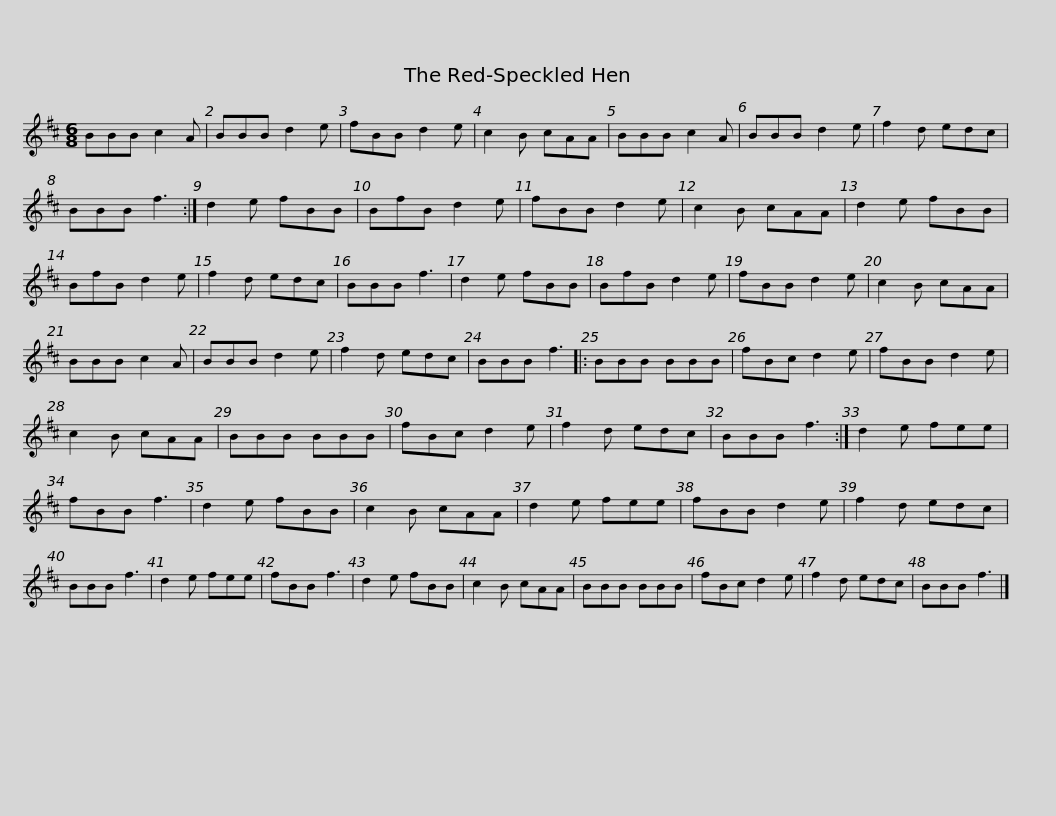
X:1
L:1/8
M:6/8
I:linebreak $
K:Bmin
V:1 treble
V:1
 BBB c2 A | BBB d2 e | fBB d2 e | c2 B cAA | BBB c2 A | %5
 BBB d2 e | f2 d edc | BBB f3 :|$ d2 e fBB | BfB d2 e | %10
 fBB d2 e | c2 B cAA | d2 e fBB | BfB d2 e | f2 d edc | %15
 BBB f3 | d2 e fBB |$ BfB d2 e | fBB d2 e | c2 B cAA | %20
 BBB c2 A | BBB d2 e | f2 d edc | BBB f3 |: BBB BBB |$ %25
 fBc d2 e | fBB d2 e | c2 B cAA | BBB BBB | fBc d2 e | %30
 f2 d edc | BBB f3 :| d2 e fee |$ fBB f3 | d2 e fBB | %35
 c2 B cAA | d2 e fee | fBB d2 e | f2 d edc | BBB f3 | %40
 d2 e fee | fBB f3 |$ d2 e fBB | c2 B cAA | BBB BBB | %45
 fBc d2 e | f2 d edc | BBB f3 |] %48
